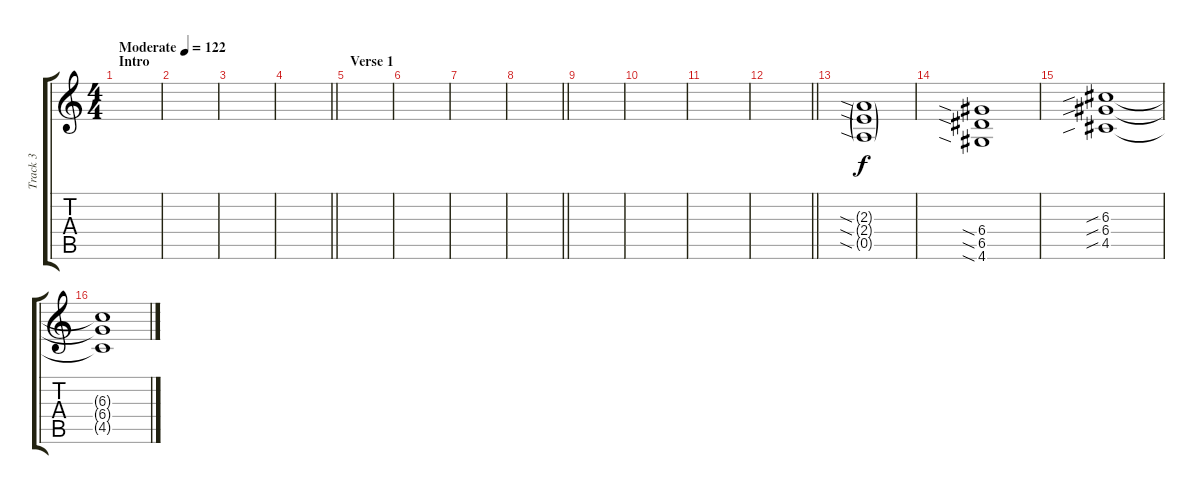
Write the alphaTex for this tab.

\track ("Track 3" "Track 3") {instrument distortionguitar}
\staff {score tabs}
\tuning (E4 B3 G3 D3 A2 E2) {hide}
\ts (4 4)
\section ("" "Intro")
\tempo (122 "Moderate")
\clef g2
\ks c
|
|
|
\barLineRight lightlight
|
\section ("" "Verse 1")
|
|
|
\barLineRight lightlight
|
|
|
|
\barLineRight lightlight
|
(2.3{sia g} 2.4{sia g} 0.5{sia g}).1 |
(6.4{sia} 6.5{sia} 4.6{sia}).1{dy f} |
(6.3{sib} 6.4{sib} 4.5{sib}).1 |
(6.3{t} 6.4{t} 4.5{t}).1
